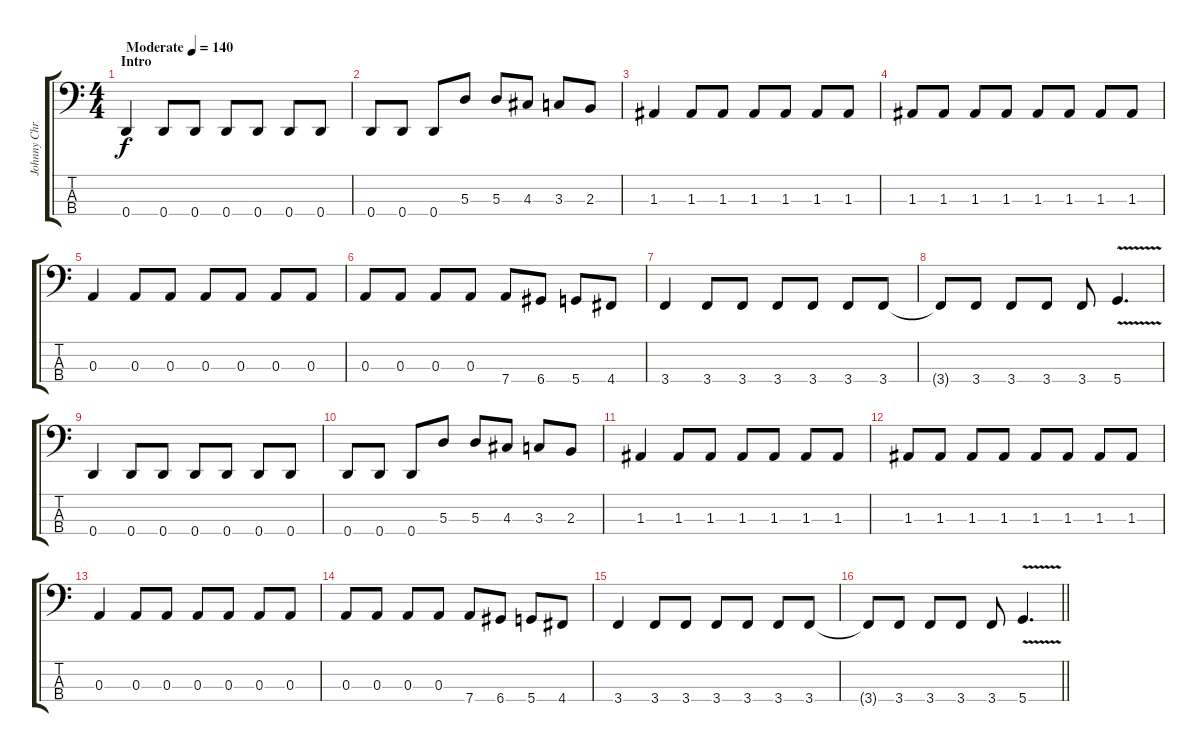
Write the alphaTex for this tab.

\track ("Johnny Christ" "Johnny Chr") {instrument electricbasspick}
\staff {score tabs}
\tuning (G2 D2 A1 D1) {hide}
\ts (4 4)
\section ("" "Intro")
\tempo (140 "Moderate")
\clef f4
\ks c
0.4.4{dy f instrument electricbasspick} 0.4.8 0.4.8 0.4.8 0.4.8 0.4.8 0.4.8 |
0.4.8 0.4.8 0.4.8 5.3.8 5.3.8 4.3.8 3.3.8 2.3.8 |
1.3.4 1.3.8 1.3.8 1.3.8 1.3.8 1.3.8 1.3.8 |
1.3.8 1.3.8 1.3.8 1.3.8 1.3.8 1.3.8 1.3.8 1.3.8 |
0.3.4 0.3.8 0.3.8 0.3.8 0.3.8 0.3.8 0.3.8 |
0.3.8 0.3.8 0.3.8 0.3.8 7.4.8 6.4.8 5.4.8 4.4.8 |
3.4.4 3.4.8 3.4.8 3.4.8 3.4.8 3.4.8 3.4.8 |
3.4{t}.8 3.4.8 3.4.8 3.4.8 3.4.8 5.4{v}.4{d} |
0.4.4 0.4.8 0.4.8 0.4.8 0.4.8 0.4.8 0.4.8 |
0.4.8 0.4.8 0.4.8 5.3.8 5.3.8 4.3.8 3.3.8 2.3.8 |
1.3.4 1.3.8 1.3.8 1.3.8 1.3.8 1.3.8 1.3.8 |
1.3.8 1.3.8 1.3.8 1.3.8 1.3.8 1.3.8 1.3.8 1.3.8 |
0.3.4 0.3.8 0.3.8 0.3.8 0.3.8 0.3.8 0.3.8 |
0.3.8 0.3.8 0.3.8 0.3.8 7.4.8 6.4.8 5.4.8 4.4.8 |
3.4.4 3.4.8 3.4.8 3.4.8 3.4.8 3.4.8 3.4.8 |
\barLineRight lightlight
3.4{t}.8 3.4.8 3.4.8 3.4.8 3.4.8 5.4{v}.4{d}
